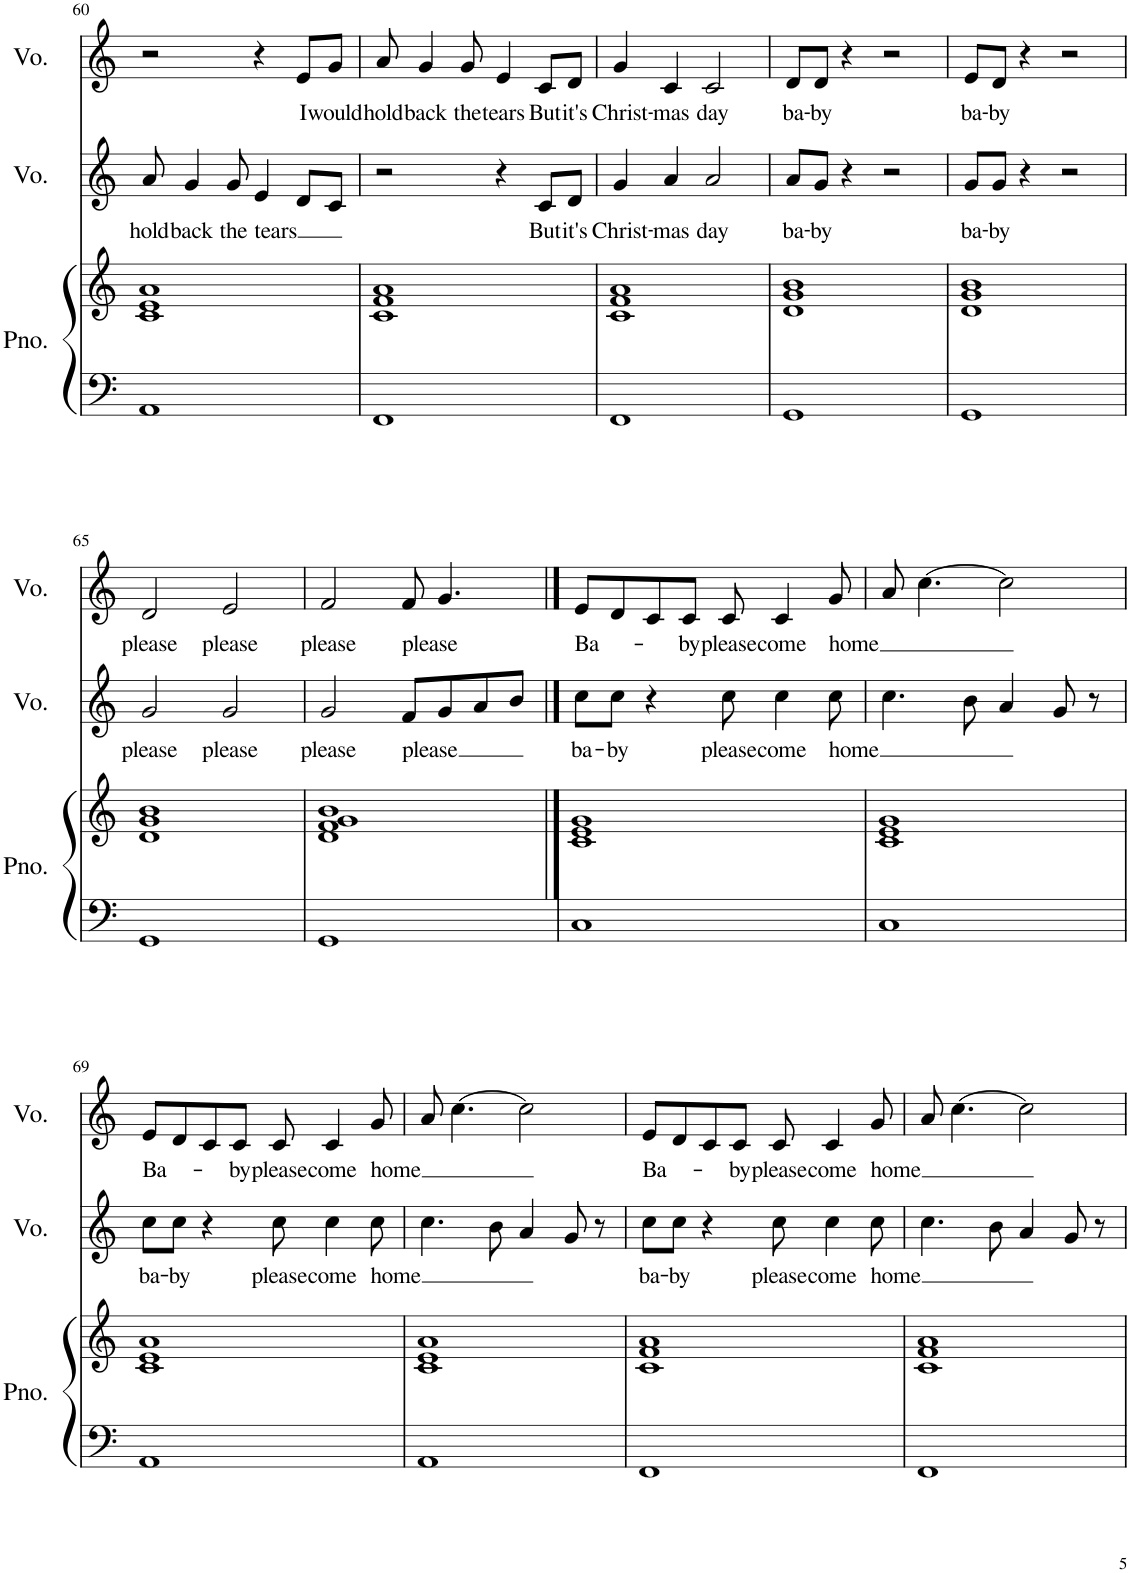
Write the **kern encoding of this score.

**kern	**kern	**kern	**text	**kern	**text
*part3	*part3	*part2	*part2	*part1	*part1
*staff4	*staff3	*staff2	*staff2	*staff1	*staff1
*I"Piano	*	*I"Voice	*	*I"Voice	*
*I'Pno.	*	*I'Vo.	*	*I'Vo.	*
!!LO:PB:g=z
*clefF4	*clefG2	*clefG2	*	*clefG2	*
*k[]	*k[]	*k[]	*	*k[]	*
*M4/4	*M4/4	*M4/4	*	*M4/4	*
=60	=60	=60	=60	=60	=60
!	!	!	!LO:LY:b	!	!
1AA	1c 1e 1a	8a/	hold	2r	.
!	!	!	!LO:LY:b	!	!
.	.	4g/	back	.	.
!	!	!	!LO:LY:b	!	!
.	.	8g/	the	.	.
!	!	!	!LO:LY:b	!	!
.	.	4e/	tears	4r	.
!	!	!	!	!	!LO:LY:b
.	.	8d/L	.	8e/L	I
!	!	!	!	!	!LO:LY:b
.	.	8c/J	.	8g/J	would
=61	=61	=61	=61	=61	=61
!	!	!	!	!	!LO:LY:b
1FF	1c 1f 1a	2r	.	8a/	hold
!	!	!	!	!	!LO:LY:b
.	.	.	.	4g/	back
!	!	!	!	!	!LO:LY:b
.	.	.	.	8g/	the
!	!	!	!	!	!LO:LY:b
.	.	4r	.	4e/	tears
!	!	!	!LO:LY:b	!	!LO:LY:b
.	.	8c/L	But	8c/L	But
!	!	!	!LO:LY:b	!	!LO:LY:b
.	.	8d/J	it's	8d/J	it's
=62	=62	=62	=62	=62	=62
!	!	!	!LO:LY:b	!	!LO:LY:b
1FF	1c 1f 1a	4g/	Christ-	4g/	Christ-
!	!	!	!LO:LY:b	!	!LO:LY:b
.	.	4a/	-mas	4c/	-mas
!	!	!	!LO:LY:b	!	!LO:LY:b
.	.	2a/	day	2c/	day
=63	=63	=63	=63	=63	=63
!	!	!	!LO:LY:b	!	!LO:LY:b
1GG	1d 1g 1b	8a/L	ba-	8d/L	ba-
!	!	!	!LO:LY:b	!	!LO:LY:b
.	.	8g/J	-by	8d/J	-by
.	.	4r	.	4r	.
.	.	2r	.	2r	.
=64	=64	=64	=64	=64	=64
!	!	!	!LO:LY:b	!	!LO:LY:b
1GG	1d 1g 1b	8g/L	ba-	8e/L	ba-
!	!	!	!LO:LY:b	!	!LO:LY:b
.	.	8g/J	-by	8d/J	-by
.	.	4r	.	4r	.
.	.	2r	.	2r	.
!!LO:LB:g=z
=65	=65	=65	=65	=65	=65
!	!	!	!LO:LY:b	!	!LO:LY:b
1GG	1d 1g 1b	2g/	please	2d/	please
!	!	!	!LO:LY:b	!	!LO:LY:b
.	.	2g/	please	2e/	please
=66	=66	=66	=66	=66	=66
!	!	!	!LO:LY:b	!	!LO:LY:b
1GG	1d 1f 1g 1b	2g/	please	2f/	please
!	!	!	!LO:LY:b	!	!LO:LY:b
.	.	8f/L	please	8f/	please
.	.	8g/	.	4.g/	.
.	.	8a/	.	.	.
.	.	8b/J	.	.	.
==67	==67	==67	==67	==67	==67
!	!	!	!LO:LY:b	!	!LO:LY:b
1C	1c 1e 1g	8cc\L	ba-	8e/L	Ba-
!	!	!	!LO:LY:b	!	!
.	.	8cc\J	-by	8d/	.
.	.	4r	.	8c/	.
!	!	!	!	!	!LO:LY:b
.	.	.	.	8c/J	-by
!	!	!	!LO:LY:b	!	!LO:LY:b
.	.	8cc\	please	8c/	please
!	!	!	!LO:LY:b	!	!LO:LY:b
.	.	4cc\	come	4c/	come
!	!	!	!LO:LY:b	!	!LO:LY:b
.	.	8cc\	home	8g/	home
=68	=68	=68	=68	=68	=68
1C	1c 1e 1g	4.cc\	.	8a/	.
.	.	.	.	[4.cc\	.
.	.	8b\	.	.	.
.	.	4a/	.	2cc\]	.
.	.	8g/	.	.	.
.	.	8r	.	.	.
!!LO:LB:g=z
=69	=69	=69	=69	=69	=69
!	!	!	!LO:LY:b	!	!LO:LY:b
1AA	1c 1e 1a	8cc\L	ba-	8e/L	Ba-
!	!	!	!LO:LY:b	!	!
.	.	8cc\J	-by	8d/	.
.	.	4r	.	8c/	.
!	!	!	!	!	!LO:LY:b
.	.	.	.	8c/J	-by
!	!	!	!LO:LY:b	!	!LO:LY:b
.	.	8cc\	please	8c/	please
!	!	!	!LO:LY:b	!	!LO:LY:b
.	.	4cc\	come	4c/	come
!	!	!	!LO:LY:b	!	!LO:LY:b
.	.	8cc\	home	8g/	home
=70	=70	=70	=70	=70	=70
1AA	1c 1e 1a	4.cc\	.	8a/	.
.	.	.	.	[4.cc\	.
.	.	8b\	.	.	.
.	.	4a/	.	2cc\]	.
.	.	8g/	.	.	.
.	.	8r	.	.	.
=71	=71	=71	=71	=71	=71
!	!	!	!LO:LY:b	!	!LO:LY:b
1FF	1c 1f 1a	8cc\L	ba-	8e/L	Ba-
!	!	!	!LO:LY:b	!	!
.	.	8cc\J	-by	8d/	.
.	.	4r	.	8c/	.
!	!	!	!	!	!LO:LY:b
.	.	.	.	8c/J	-by
!	!	!	!LO:LY:b	!	!LO:LY:b
.	.	8cc\	please	8c/	please
!	!	!	!LO:LY:b	!	!LO:LY:b
.	.	4cc\	come	4c/	come
!	!	!	!LO:LY:b	!	!LO:LY:b
.	.	8cc\	home	8g/	home
=72	=72	=72	=72	=72	=72
1FF	1c 1f 1a	4.cc\	.	8a/	.
.	.	.	.	[4.cc\	.
.	.	8b\	.	.	.
.	.	4a/	.	2cc\]	.
.	.	8g/	.	.	.
.	.	8r	.	.	.
=	=	=	=	=	=
*-	*-	*-	*-	*-	*-
